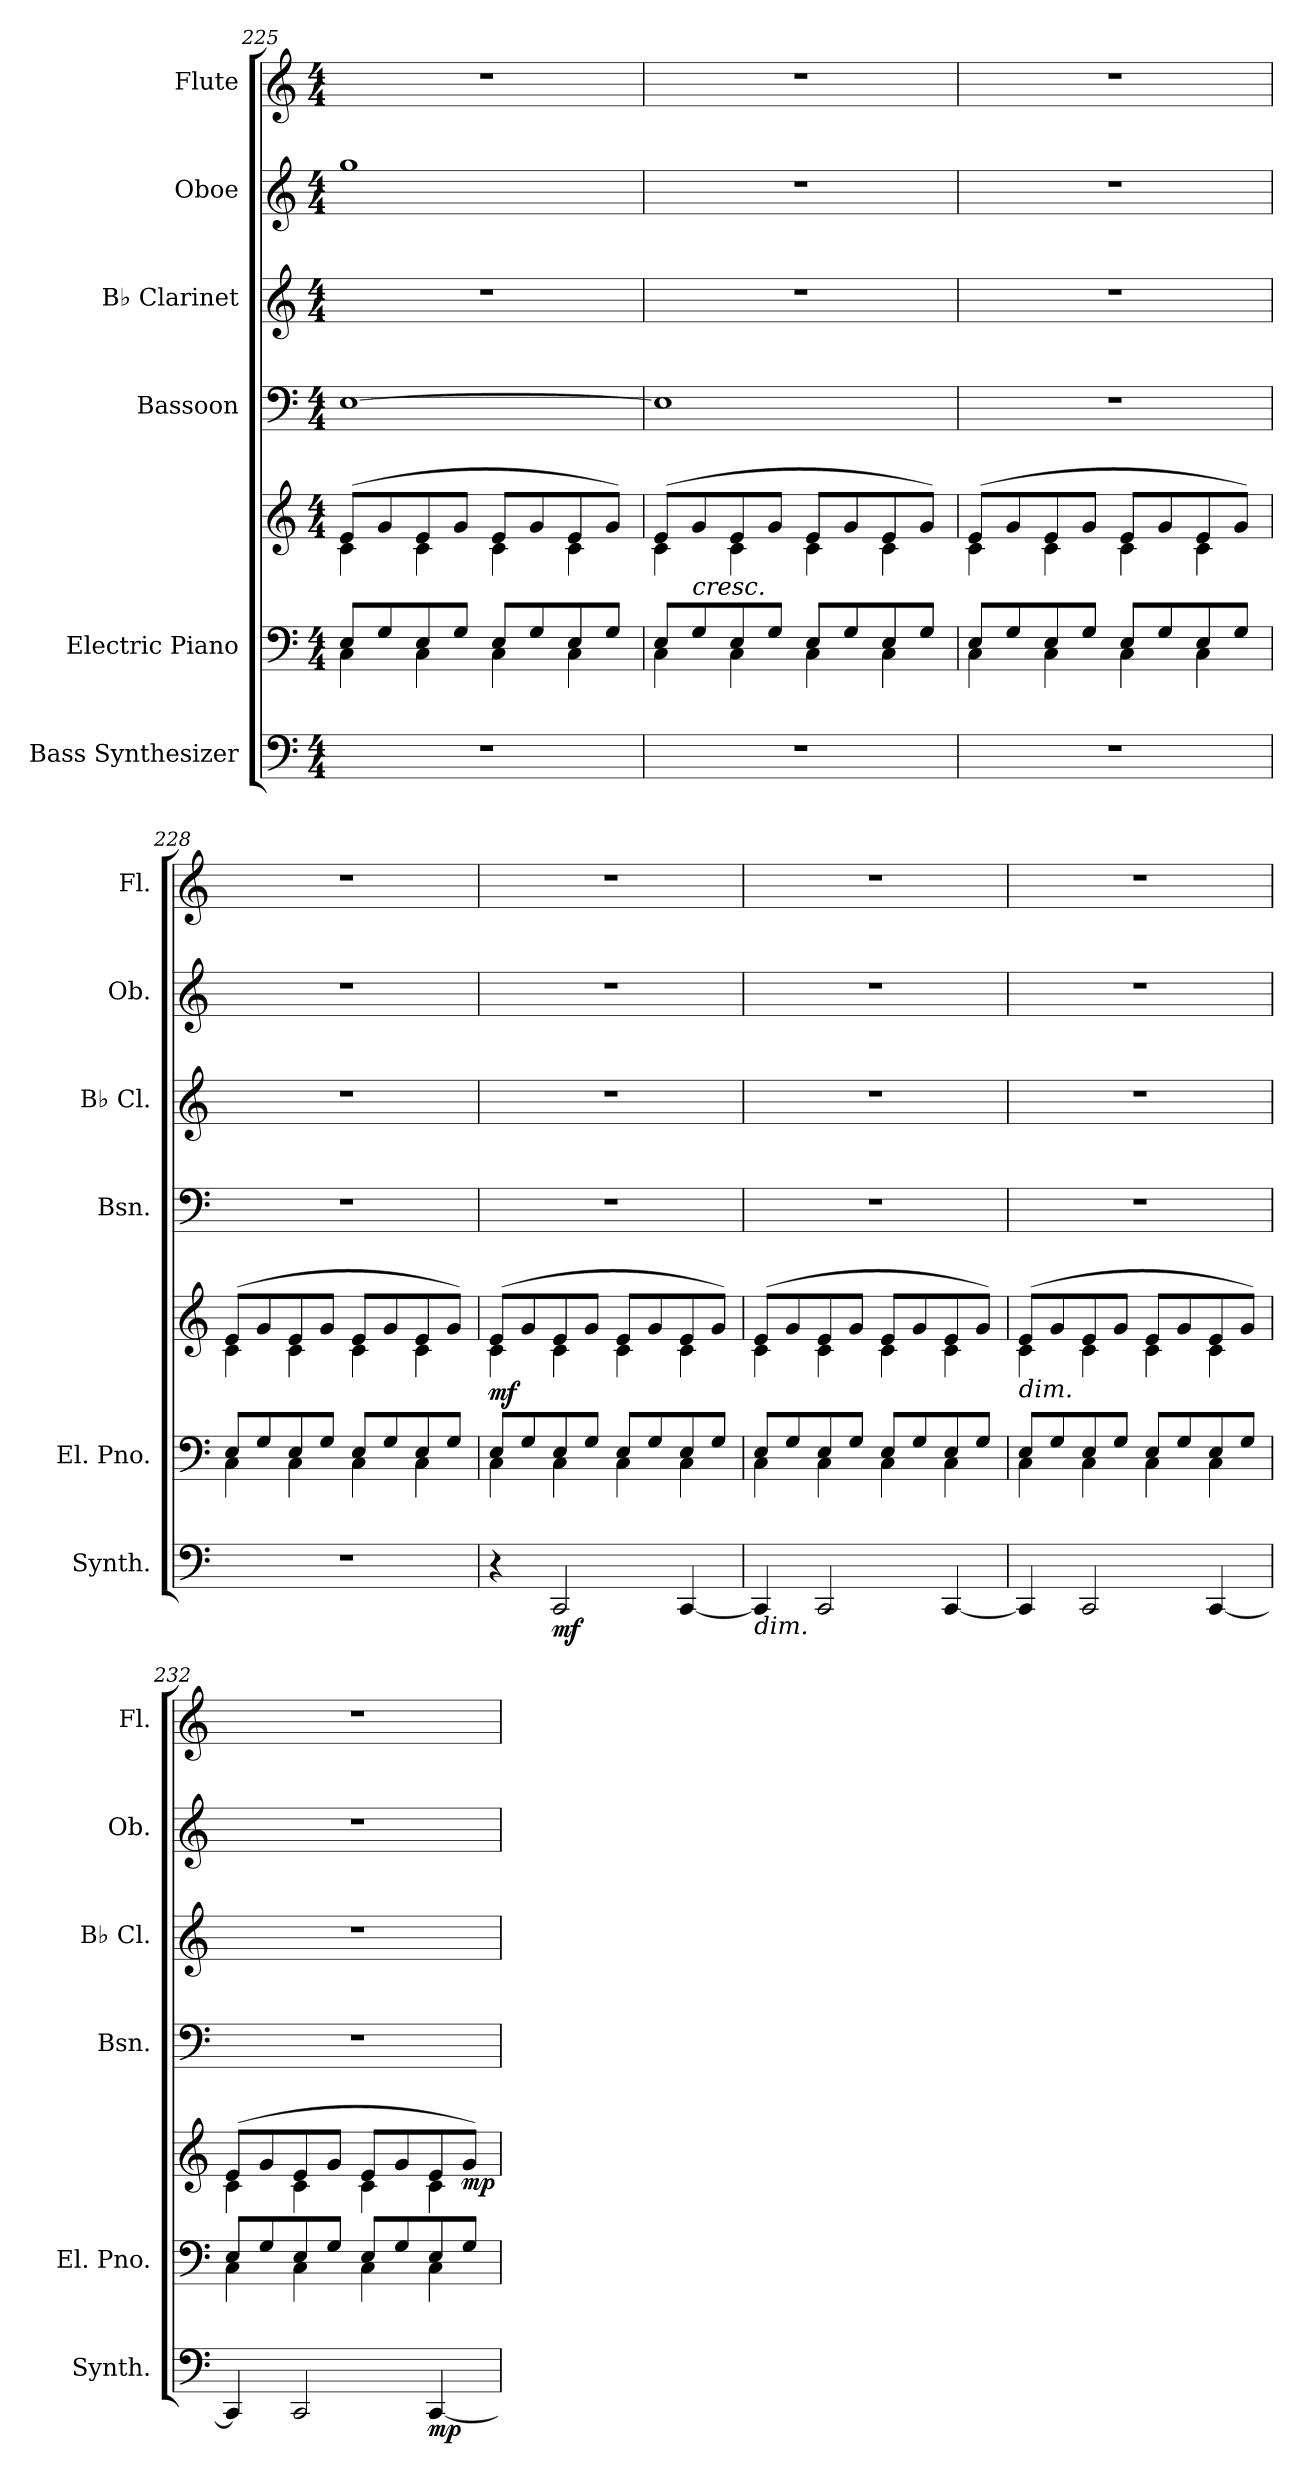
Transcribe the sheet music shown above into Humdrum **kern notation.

**kern	**dynam	**kern	**kern	**dynam	**kern	**kern	**kern	**kern
*part6	*part6	*part5	*part5	*part5	*part4	*part3	*part2	*part1
*staff7	*staff7	*staff6	*staff5	*staff5/6	*staff4	*staff3	*staff2	*staff1
*I"Bass Synthesizer	*	*I"Electric Piano	*	*	*I"Bassoon	*I"B♭ Clarinet	*I"Oboe	*I"Flute
*I'Synth.	*	*I'El. Pno.	*	*	*I'Bsn.	*I'B♭ Cl.	*I'Ob.	*I'Fl.
*clefF4	*	*clefF4	*clefG2	*	*clefF4	*clefG2	*clefG2	*clefG2
*	*	*	*	*	*	*ITrd1c2	*	*
*k[]	*	*k[]	*k[]	*	*k[]	*k[b-e-]	*k[]	*k[]
*M4/4	*	*M4/4	*M4/4	*	*M4/4	*M4/4	*M4/4	*M4/4
=225	=225	=225	=225	=225	=225	=225	=225	=225
*	*	*^	*^	*	*	*	*	*
1r	.	8E/L	4C\	(>8e/L	4c\	.	[1E	1r	1gg	1r
.	.	8G/	.	8g/	.	.	.	.	.	.
.	.	8E/	4C\	8e/	4c\	.	.	.	.	.
.	.	8G/J	.	8g/J	.	.	.	.	.	.
.	.	8E/L	4C\	8e/L	4c\	.	.	.	.	.
.	.	8G/	.	8g/	.	.	.	.	.	.
.	.	8E/	4C\	8e/	4c\	.	.	.	.	.
.	.	8G/J	.	8g/J)	.	.	.	.	.	.
=226	=226	=226	=226	=226	=226	=226	=226	=226	=226	=226
1r	.	8E/L	4C\	(>8e/L	4c\	.	1E]	1r	1r	1r
!	!	!	!	!LO:TX:b:i:t=cresc.	!	!	!	!	!	!
.	.	8G/	.	8g/	.	.	.	.	.	.
.	.	8E/	4C\	8e/	4c\	.	.	.	.	.
.	.	8G/J	.	8g/J	.	.	.	.	.	.
.	.	8E/L	4C\	8e/L	4c\	.	.	.	.	.
.	.	8G/	.	8g/	.	.	.	.	.	.
.	.	8E/	4C\	8e/	4c\	.	.	.	.	.
.	.	8G/J	.	8g/J)	.	.	.	.	.	.
=227	=227	=227	=227	=227	=227	=227	=227	=227	=227	=227
1r	.	8E/L	4C\	(>8e/L	4c\	.	1r	1r	1r	1r
.	.	8G/	.	8g/	.	.	.	.	.	.
.	.	8E/	4C\	8e/	4c\	.	.	.	.	.
.	.	8G/J	.	8g/J	.	.	.	.	.	.
.	.	8E/L	4C\	8e/L	4c\	.	.	.	.	.
.	.	8G/	.	8g/	.	.	.	.	.	.
.	.	8E/	4C\	8e/	4c\	.	.	.	.	.
.	.	8G/J	.	8g/J)	.	.	.	.	.	.
!!LO:PB:g=z
=228	=228	=228	=228	=228	=228	=228	=228	=228	=228	=228
1r	.	8E/L	4C\	(>8e/L	4c\	.	1r	1r	1r	1r
.	.	8G/	.	8g/	.	.	.	.	.	.
.	.	8E/	4C\	8e/	4c\	.	.	.	.	.
.	.	8G/J	.	8g/J	.	.	.	.	.	.
.	.	8E/L	4C\	8e/L	4c\	.	.	.	.	.
.	.	8G/	.	8g/	.	.	.	.	.	.
.	.	8E/	4C\	8e/	4c\	.	.	.	.	.
.	.	8G/J	.	8g/J)	.	.	.	.	.	.
=229	=229	=229	=229	=229	=229	=229	=229	=229	=229	=229
!	!	!	!	!	!	!LO:DY:b	!	!	!	!
4r	.	8E/L	4C\	(>8e/L	4c\	mf	1r	1r	1r	1r
.	.	8G/	.	8g/	.	.	.	.	.	.
!	!LO:DY:b	!	!	!	!	!	!	!	!	!
2CC/	mf	8E/	4C\	8e/	4c\	.	.	.	.	.
.	.	8G/J	.	8g/J	.	.	.	.	.	.
.	.	8E/L	4C\	8e/L	4c\	.	.	.	.	.
.	.	8G/	.	8g/	.	.	.	.	.	.
[4CC/	.	8E/	4C\	8e/	4c\	.	.	.	.	.
.	.	8G/J	.	8g/J)	.	.	.	.	.	.
=230	=230	=230	=230	=230	=230	=230	=230	=230	=230	=230
!LO:TX:b:i:t=dim.	!	!	!	!	!	!	!	!	!	!
4CC/]	.	8E/L	4C\	(>8e/L	4c\	.	1r	1r	1r	1r
.	.	8G/	.	8g/	.	.	.	.	.	.
2CC/	.	8E/	4C\	8e/	4c\	.	.	.	.	.
.	.	8G/J	.	8g/J	.	.	.	.	.	.
.	.	8E/L	4C\	8e/L	4c\	.	.	.	.	.
.	.	8G/	.	8g/	.	.	.	.	.	.
[4CC/	.	8E/	4C\	8e/	4c\	.	.	.	.	.
.	.	8G/J	.	8g/J)	.	.	.	.	.	.
=231	=231	=231	=231	=231	=231	=231	=231	=231	=231	=231
!	!	!	!	!LO:TX:b:i:t=dim.	!	!	!	!	!	!
4CC/]	.	8E/L	4C\	(>8e/L	4c\	.	1r	1r	1r	1r
.	.	8G/	.	8g/	.	.	.	.	.	.
2CC/	.	8E/	4C\	8e/	4c\	.	.	.	.	.
.	.	8G/J	.	8g/J	.	.	.	.	.	.
.	.	8E/L	4C\	8e/L	4c\	.	.	.	.	.
.	.	8G/	.	8g/	.	.	.	.	.	.
[4CC/	.	8E/	4C\	8e/	4c\	.	.	.	.	.
.	.	8G/J	.	8g/J)	.	.	.	.	.	.
=232	=232	=232	=232	=232	=232	=232	=232	=232	=232	=232
4CC/]	.	8E/L	4C\	(>8e/L	4c\	.	1r	1r	1r	1r
.	.	8G/	.	8g/	.	.	.	.	.	.
2CC/	.	8E/	4C\	8e/	4c\	.	.	.	.	.
.	.	8G/J	.	8g/J	.	.	.	.	.	.
.	.	8E/L	4C\	8e/L	4c\	.	.	.	.	.
.	.	8G/	.	8g/	.	.	.	.	.	.
!	!LO:DY:b	!	!	!	!	!	!	!	!	!
[4CC/	mp	8E/	4C\	8e/	4c\	.	.	.	.	.
!	!	!	!	!	!	!LO:DY:b	!	!	!	!
.	.	8G/J	.	8g/J)	.	mp	.	.	.	.
*	*	*v	*v	*	*	*	*	*	*	*
*	*	*	*v	*v	*	*	*	*	*
=	=	=	=	=	=	=	=	=
*-	*-	*-	*-	*-	*-	*-	*-	*-
